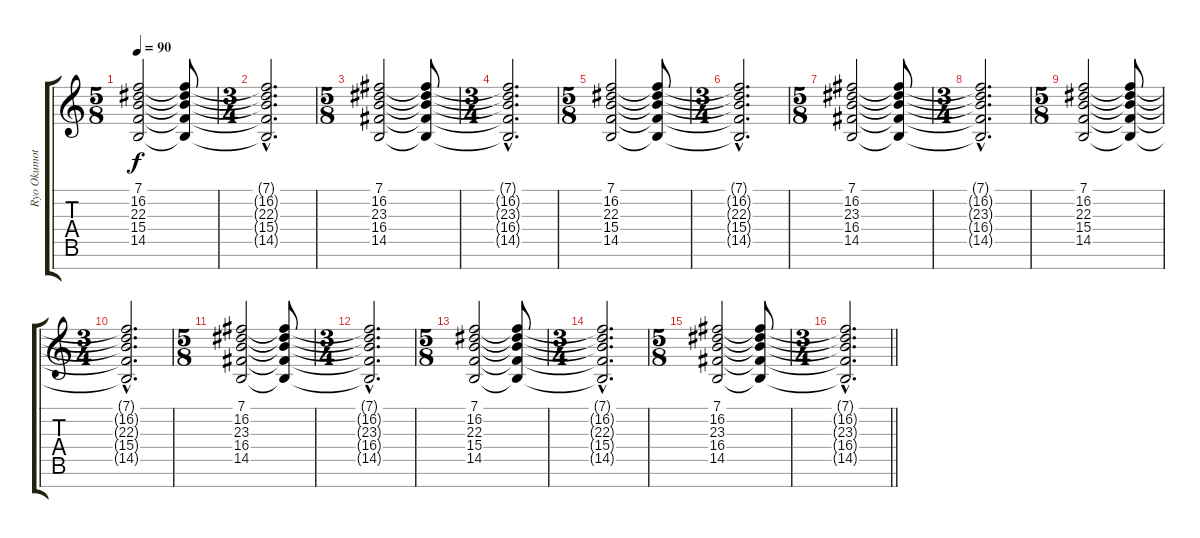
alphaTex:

\track ("Ryo Okumoto 1" "Ryo Okumot") {instrument choiraahs}
\staff {score tabs}
\tuning (E4 B3 G3 D3 A2 E2 B1) {hide}
\ts (5 8)
\tempo 90
\clef g2
\ks c
(7.1 16.2 22.3 15.4 14.5).2{dy f} (7.1{t} 16.2{t} 22.3{t} 15.4{t} 14.5{t}).8 |
\ts (3 4)
(7.1{hac t} 16.2{hac t} 22.3{hac t} 15.4{hac t} 14.5{hac t}).2{d} |
\ts (5 8)
(7.1 16.2 23.3 16.4 14.5).2 (7.1{t} 16.2{t} 23.3{t} 16.4{t} 14.5{t}).8 |
\ts (3 4)
(7.1{hac t} 16.2{hac t} 23.3{hac t} 16.4{hac t} 14.5{hac t}).2{d} |
\ts (5 8)
(7.1 16.2 22.3 15.4 14.5).2 (7.1{t} 16.2{t} 22.3{t} 15.4{t} 14.5{t}).8 |
\ts (3 4)
(7.1{hac t} 16.2{hac t} 22.3{hac t} 15.4{hac t} 14.5{hac t}).2{d} |
\ts (5 8)
(7.1 16.2 23.3 16.4 14.5).2 (7.1{t} 16.2{t} 23.3{t} 16.4{t} 14.5{t}).8 |
\ts (3 4)
(7.1{hac t} 16.2{hac t} 23.3{hac t} 16.4{hac t} 14.5{hac t}).2{d} |
\ts (5 8)
(7.1 16.2 22.3 15.4 14.5).2 (7.1{t} 16.2{t} 22.3{t} 15.4{t} 14.5{t}).8 |
\ts (3 4)
(7.1{hac t} 16.2{hac t} 22.3{hac t} 15.4{hac t} 14.5{hac t}).2{d} |
\ts (5 8)
(7.1 16.2 23.3 16.4 14.5).2 (7.1{t} 16.2{t} 23.3{t} 16.4{t} 14.5{t}).8 |
\ts (3 4)
(7.1{hac t} 16.2{hac t} 23.3{hac t} 16.4{hac t} 14.5{hac t}).2{d} |
\ts (5 8)
(7.1 16.2 22.3 15.4 14.5).2 (7.1{t} 16.2{t} 22.3{t} 15.4{t} 14.5{t}).8 |
\ts (3 4)
(7.1{hac t} 16.2{hac t} 22.3{hac t} 15.4{hac t} 14.5{hac t}).2{d} |
\ts (5 8)
(7.1 16.2 23.3 16.4 14.5).2 (7.1{t} 16.2{t} 23.3{t} 16.4{t} 14.5{t}).8 |
\ts (3 4)
\barLineRight lightlight
(7.1{hac t} 16.2{hac t} 23.3{hac t} 16.4{hac t} 14.5{hac t}).2{d}
